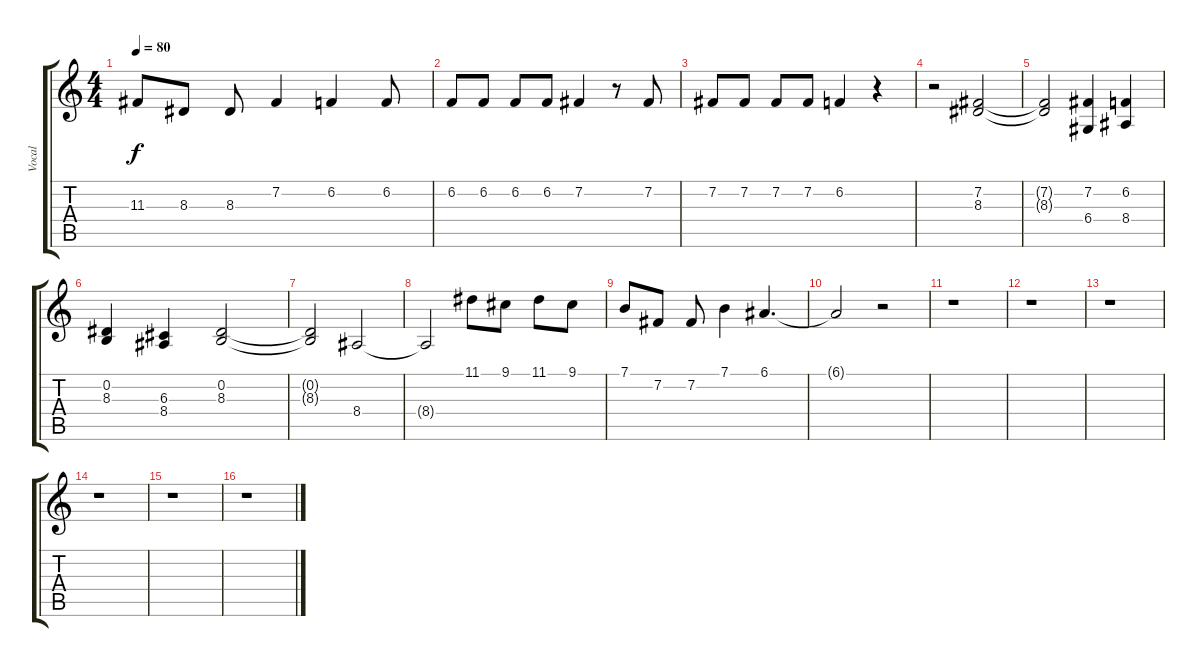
\track ("Vocal" "Vocal") {instrument voiceoohs}
\staff {score tabs}
\tuning (E4 B3 G3 D3 A2 E2) {hide}
\ts (4 4)
\tempo 80
\clef g2
\ks c
11.3.8{dy f} 8.3.8 8.3.8 7.2.4 6.2.4 6.2.8 |
6.2.8 6.2.8 6.2.8 6.2.8 7.2.4 r.8 7.2.8 |
7.2.8 7.2.8 7.2.8 7.2.8 6.2.4 r.4 |
r.2 (7.2 8.3).2 |
(7.2{t} 8.3{t}).2 (7.2 6.4).4 (6.2 8.4).4 |
(0.2 8.3).4 (6.3 8.4).4 (0.2 8.3).2 |
(0.2{t} 8.3{t}).2 8.4.2 |
8.4{t}.2 11.1.8 9.1.8 11.1.8 9.1.8 |
7.1.8 7.2.8 7.2.8 7.1.4 6.1.4{d} |
6.1{t}.2 r.2 |
r.1 |
r.1 |
r.1 |
r.1 |
r.1 |
r.1
